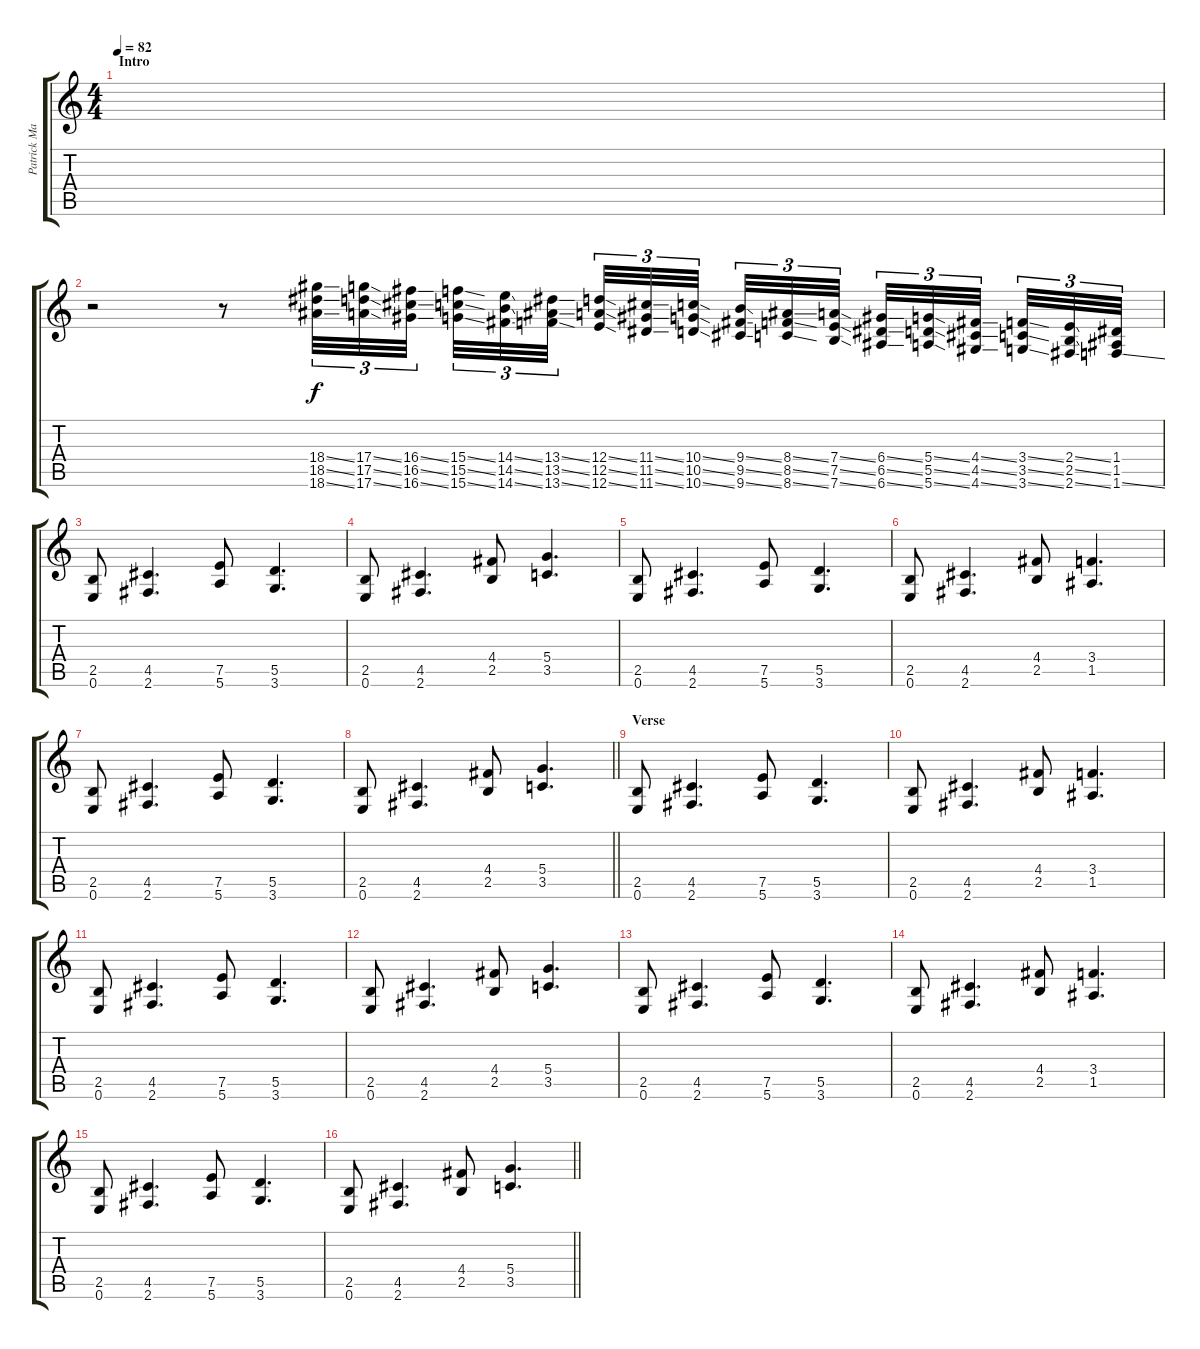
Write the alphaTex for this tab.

\track ("Patrick Mameli" "Patrick Ma") {instrument distortionguitar}
\staff {score tabs}
\tuning (E4 B3 G3 D3 A2 E2) {hide}
\ts (4 4)
\section ("" "Intro")
\tempo 82
\clef g2
\ks c
|
r.2 r.8 (18.4{ss} 18.5{ss} 18.6{ss}).32{tu (3 2) instrument guitarfretnoise} (17.4{ss} 17.5{ss} 17.6{ss}).32{tu (3 2)} (16.4{ss} 16.5{ss} 16.6{ss}).32{tu (3 2) beam splitsecondary} (15.4{ss} 15.5{ss} 15.6{ss}).32{tu (3 2)} (14.4{ss} 14.5{ss} 14.6{ss}).32{tu (3 2)} (13.4{ss} 13.5{ss} 13.6{ss}).32{tu (3 2)} (12.4{ss} 12.5{ss} 12.6{ss}).32{tu (3 2)} (11.4{ss} 11.5{ss} 11.6{ss}).32{tu (3 2)} (10.4{ss} 10.5{ss} 10.6{ss}).32{tu (3 2) beam splitsecondary} (9.4{ss} 9.5{ss} 9.6{ss}).32{tu (3 2)} (8.4{ss} 8.5{ss} 8.6{ss}).32{tu (3 2)} (7.4{ss} 7.5{ss} 7.6{ss}).32{tu (3 2) beam splitsecondary} (6.4{ss} 6.5{ss} 6.6{ss}).32{tu (3 2)} (5.4{ss} 5.5{ss} 5.6{ss}).32{tu (3 2)} (4.4{ss} 4.5{ss} 4.6{ss}).32{tu (3 2) beam splitsecondary} (3.4{ss} 3.5{ss} 3.6{ss}).32{tu (3 2)} (2.4{ss} 2.5{ss} 2.6{ss}).32{tu (3 2)} (1.4 1.5 1.6{ss}).32{tu (3 2)} |
(2.5 0.6).8{instrument distortionguitar} (4.5 2.6).4{d} (7.5 5.6).8 (5.5 3.6).4{d} |
(2.5 0.6).8 (4.5 2.6).4{d} (4.4 2.5).8 (5.4 3.5).4{d} |
(2.5 0.6).8 (4.5 2.6).4{d} (7.5 5.6).8 (5.5 3.6).4{d} |
(2.5 0.6).8 (4.5 2.6).4{d} (4.4 2.5).8 (3.4 1.5).4{d} |
(2.5 0.6).8 (4.5 2.6).4{d} (7.5 5.6).8 (5.5 3.6).4{d} |
\barLineRight lightlight
(2.5 0.6).8 (4.5 2.6).4{d} (4.4 2.5).8 (5.4 3.5).4{d} |
\section ("" "Verse")
(2.5 0.6).8 (4.5 2.6).4{d} (7.5 5.6).8 (5.5 3.6).4{d} |
(2.5 0.6).8 (4.5 2.6).4{d} (4.4 2.5).8 (3.4 1.5).4{d} |
(2.5 0.6).8 (4.5 2.6).4{d} (7.5 5.6).8 (5.5 3.6).4{d} |
(2.5 0.6).8 (4.5 2.6).4{d} (4.4 2.5).8 (5.4 3.5).4{d} |
(2.5 0.6).8 (4.5 2.6).4{d} (7.5 5.6).8 (5.5 3.6).4{d} |
(2.5 0.6).8 (4.5 2.6).4{d} (4.4 2.5).8 (3.4 1.5).4{d} |
(2.5 0.6).8 (4.5 2.6).4{d} (7.5 5.6).8 (5.5 3.6).4{d} |
\barLineRight lightlight
(2.5 0.6).8 (4.5 2.6).4{d} (4.4 2.5).8 (5.4 3.5).4{d}
